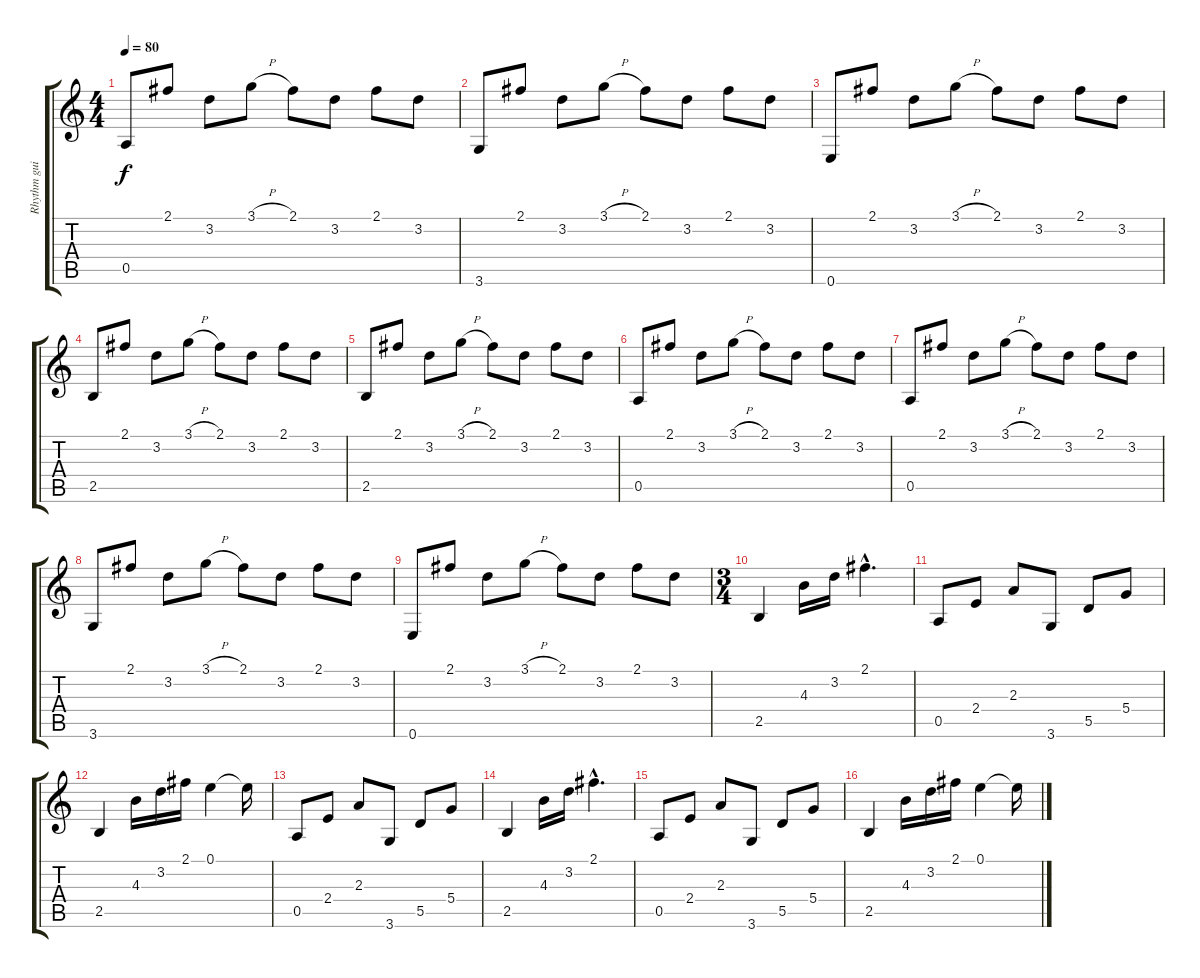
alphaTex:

\track ("Rhythm guitar 1" "Rhythm gui") {instrument acousticguitarsteel}
\staff {score tabs}
\tuning (E4 B3 G3 D3 A2 E2) {hide}
\ts (4 4)
\tempo 80
\clef g2
\ks c
0.5.8{dy f} 2.1.8 3.2.8 3.1{h}.8 2.1.8 3.2.8 2.1.8 3.2.8 |
3.6.8 2.1.8 3.2.8 3.1{h}.8 2.1.8 3.2.8 2.1.8 3.2.8 |
0.6.8 2.1.8 3.2.8 3.1{h}.8 2.1.8 3.2.8 2.1.8 3.2.8 |
2.5.8{instrument acousticguitarsteel} 2.1.8 3.2.8 3.1{h}.8 2.1.8 3.2.8 2.1.8 3.2.8 |
2.5.8 2.1.8 3.2.8 3.1{h}.8 2.1.8 3.2.8 2.1.8 3.2.8 |
0.5.8 2.1.8 3.2.8 3.1{h}.8 2.1.8 3.2.8 2.1.8 3.2.8 |
0.5.8 2.1.8 3.2.8 3.1{h}.8 2.1.8 3.2.8 2.1.8 3.2.8 |
3.6.8 2.1.8 3.2.8 3.1{h}.8 2.1.8 3.2.8 2.1.8 3.2.8 |
0.6.8 2.1.8 3.2.8 3.1{h}.8 2.1.8 3.2.8 2.1.8 3.2.8 |
\ts (3 4)
\section ("" "")
2.5.4 4.3.16 3.2.16 2.1{hac}.4{d} |
0.5.8 2.4.8 2.3.8 3.6.8 5.5.8 5.4.8 |
2.5.4 4.3.16 3.2.16 2.1.16 0.1.4 0.1{t}.16 |
0.5.8 2.4.8 2.3.8 3.6.8 5.5.8 5.4.8 |
2.5.4 4.3.16 3.2.16 2.1{hac}.4{d} |
0.5.8 2.4.8 2.3.8 3.6.8 5.5.8 5.4.8 |
2.5.4 4.3.16 3.2.16 2.1.16 0.1.4 0.1{t}.16
